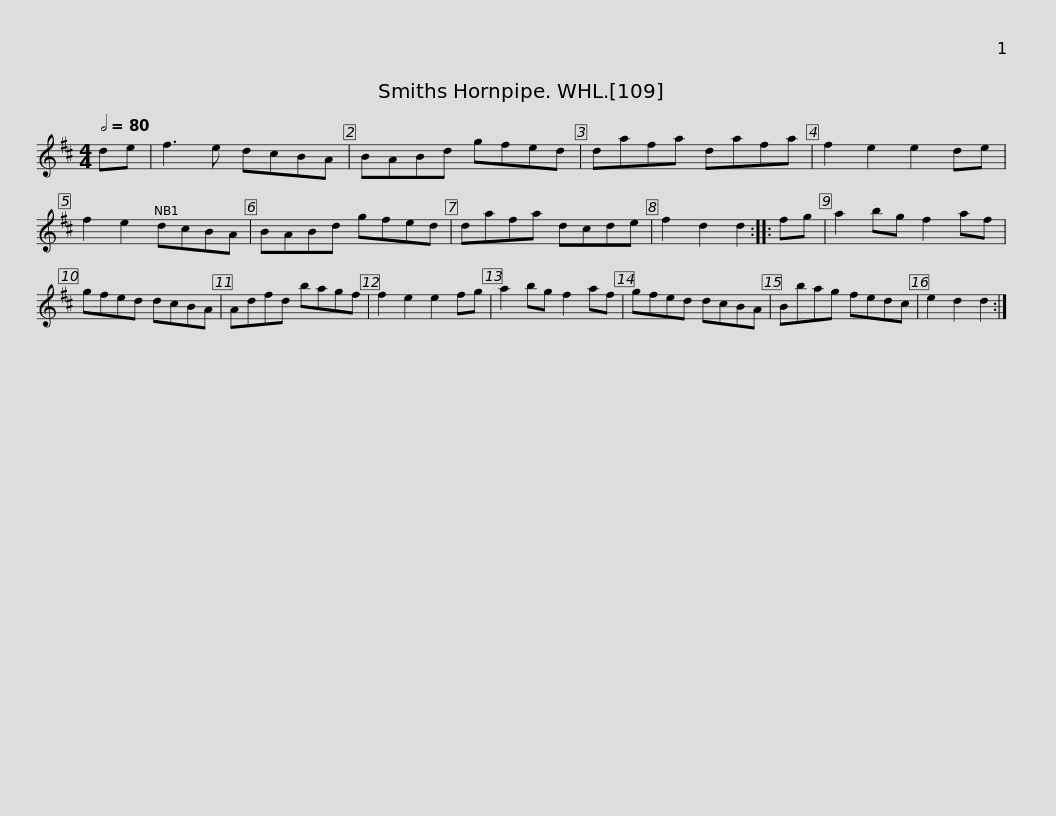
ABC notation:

X:1
L:1/8
Q:1/2=80
M:4/4
I:linebreak $
K:D
V:1 treble
V:1
 de | f3 e dcBA | BABd gfed | dafa dafa | f2 e2 e2 de | %5
 f2 e2 dcBA | BABd gfed |$ dafa dcde | f2 d2 d2 :: fg | %10
 a2 bg f2 af | gfed dcBA | Adfd bagf | f2 e2 e2 fg |$ a2 bg f2 af | %15
 gfed dcBA | Bbag fedc | e2 d2 d2 :| %18
